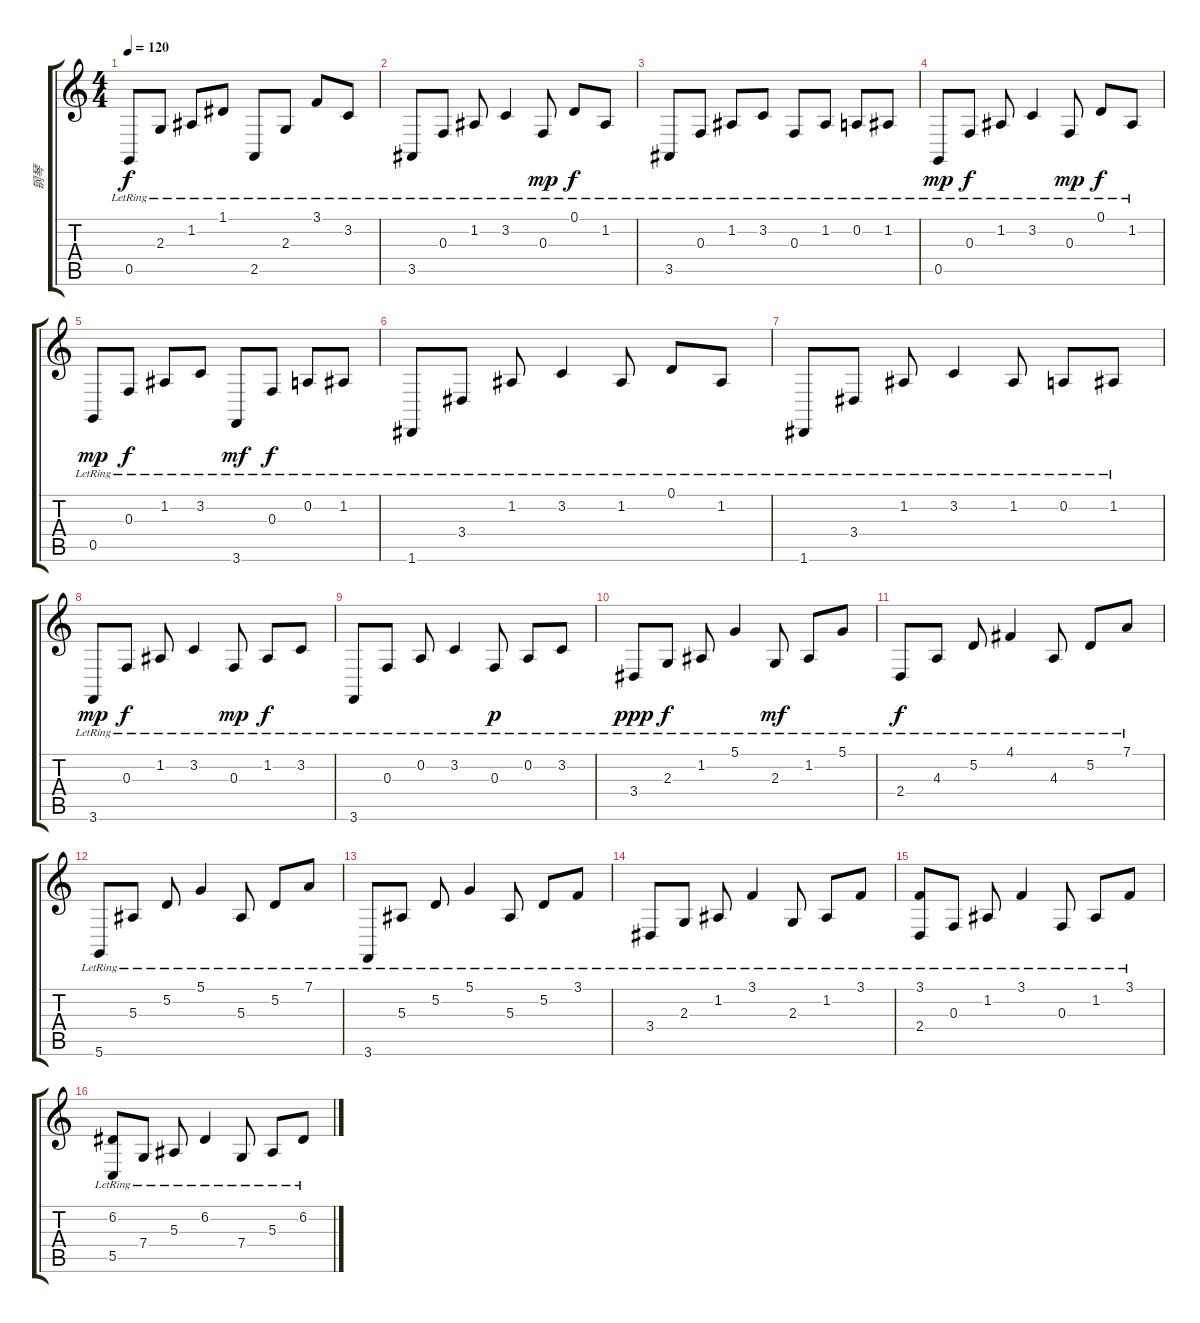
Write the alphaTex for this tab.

\track ("钢琴" "钢琴") {instrument brightacousticpiano}
\staff {score tabs}
\tuning (D4 A3 F3 C3 G2 D2) {hide}
\ts (4 4)
\tempo 120
\clef g2
\ks c
0.5{lr}.8{dy f} 2.3{lr}.8 1.2{lr}.8 1.1{lr}.8 2.5{lr}.8 2.3{lr}.8 3.1{lr}.8 3.2{lr}.8 |
3.5{lr}.8 0.3{lr}.8 1.2{lr}.8 3.2{lr}.4 0.3{lr}.8{dy mp} 0.1{lr}.8{dy f} 1.2{lr}.8 |
3.5{lr}.8 0.3{lr}.8 1.2{lr}.8 3.2{lr}.8 0.3{lr}.8 1.2{lr}.8 0.2{lr}.8 1.2{lr}.8 |
0.5{lr}.8{dy mp} 0.3{lr}.8{dy f} 1.2{lr}.8 3.2{lr}.4 0.3{lr}.8{dy mp} 0.1{lr}.8{dy f} 1.2{lr}.8 |
0.5{lr}.8{dy mp} 0.3{lr}.8{dy f} 1.2{lr}.8 3.2{lr}.8 3.6{lr}.8{dy mf} 0.3{lr}.8{dy f} 0.2{lr}.8 1.2{lr}.8 |
1.6{lr}.8 3.4{lr}.8 1.2{lr}.8 3.2{lr}.4 1.2{lr}.8 0.1{lr}.8 1.2{lr}.8 |
1.6{lr}.8 3.4{lr}.8 1.2{lr}.8 3.2{lr}.4 1.2{lr}.8 0.2{lr}.8 1.2{lr}.8 |
3.6{lr}.8{dy mp} 0.3{lr}.8{dy f} 1.2{lr}.8 3.2{lr}.4 0.3{lr}.8{dy mp} 1.2{lr}.8{dy f} 3.2{lr}.8 |
3.6{lr}.8 0.3{lr}.8 0.2{lr}.8 3.2{lr}.4 0.3{lr}.8{dy p} 0.2{lr}.8 3.2{lr}.8 |
3.4{lr}.8{dy ppp} 2.3{lr}.8{dy f} 1.2{lr}.8 5.1{lr}.4 2.3{lr}.8{dy mf} 1.2{lr}.8 5.1{lr}.8 |
2.4{lr}.8{dy f} 4.3{lr}.8 5.2{lr}.8 4.1{lr}.4 4.3{lr}.8 5.2{lr}.8 7.1{lr}.8 |
5.6{lr}.8 5.3{lr}.8 5.2{lr}.8 5.1{lr}.4 5.3{lr}.8 5.2{lr}.8 7.1{lr}.8 |
3.6{lr}.8 5.3{lr}.8 5.2{lr}.8 5.1{lr}.4 5.3{lr}.8 5.2{lr}.8 3.1{lr}.8 |
3.4{lr}.8 2.3{lr}.8 1.2{lr}.8 3.1{lr}.4 2.3{lr}.8 1.2{lr}.8 3.1{lr}.8 |
(3.1{lr} 2.4{lr}).8 0.3{lr}.8 1.2{lr}.8 3.1{lr}.4 0.3{lr}.8 1.2{lr}.8 3.1{lr}.8 |
(6.2{lr} 5.5{lr}).8 7.4{lr}.8 5.3{lr}.8 6.2{lr}.4 7.4{lr}.8 5.3{lr}.8 6.2{lr}.8
